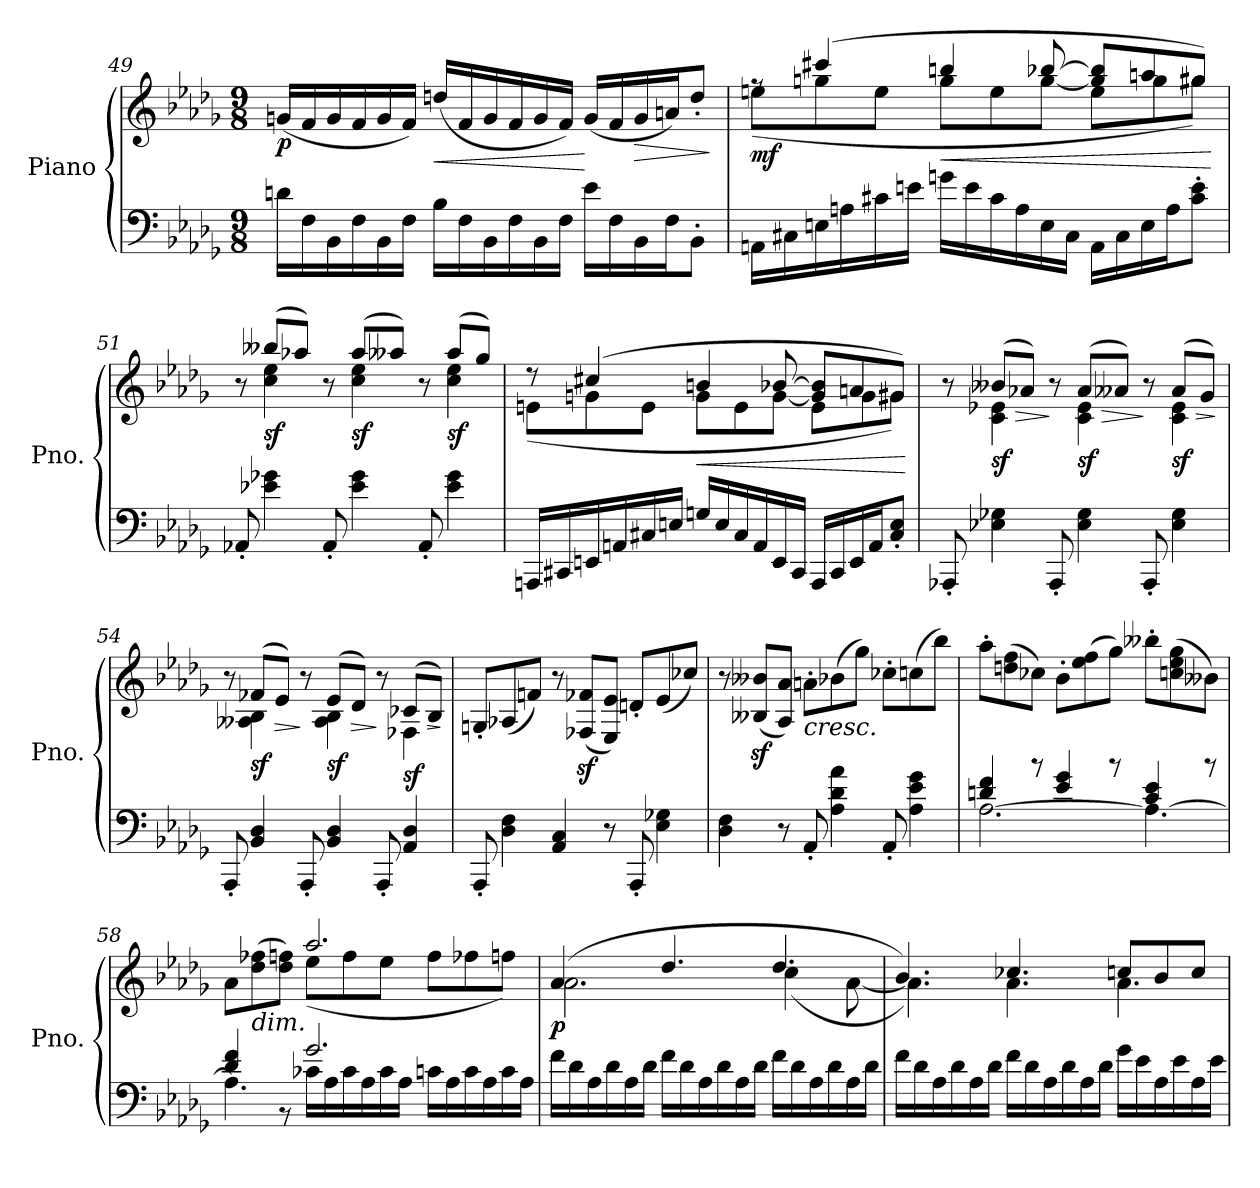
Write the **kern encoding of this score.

**kern	**kern	**dynam
*part1	*part1	*part1
*staff2	*staff1	*staff1/2
*I"Piano	*	*
*I'Pno.	*	*
*clefF4	*clefG2	*
*k[b-e-a-d-g-]	*k[b-e-a-d-g-]	*
*M9/8	*M9/8	*
=49	=49	=49
!	!	!LO:DY:b
16dn\LL	(<16gn/LL	p
16F\	16f/	.
16BB-\	16g/	.
16F\	16f/	.
16BB-\	16g/	.
16F\JJ	16f/JJ)	.
!	!	!LO:HP:b
16B-\LL	(<16ddn/LL	<
16F\	16f/	.
16BB-\	16g/	.
16F\	16f/	.
16BB-\	16g/	.
16F\JJ	16f/JJ)	.
16e-\LL	(<16g/LL	[
16F\	16f/	.
!	!	!LO:HP:b
16BB-\	16g/	>
16F\J	16an/J)	.
8BB-'\J	8dd'/J	.
.	.	]
!!LO:LB:g=z
=50	=50	=50
*	*^	*
!	!	!	!LO:DY:b
16AAn\LL	8rff	(<8een\L	mf
16C#X\	.	.	.
16En\	(>4ccc#X/	8ggn\	.
16An\	.	.	.
16c#X\	.	8ee\J	.
16en\JJ	.	.	.
!	!	!	!LO:HP:b
16gn\LL	4bbn/	8gg\L	<
16e\	.	.	.
16c#\	.	8ee\	.
16A\	.	.	.
16E\	[8bb-X/	[8gg\J	.
16C#\JJ	.	.	.
16AA\LL	8gg/] 8bb-/]L	8ee\L	.
16C#\	.	.	.
16E\	8aan/	8gg\	.
16A\J	.	.	.
8c#\' 8e\'J	8gg#X/J)	8gg#\J)	.
*	*v	*v	*
.	.	[
=51	=51	=51
*	*^	*
8AA-X'/	8r	8ryy	.
!	!	!	!LO:DY:b
4e-X\ 4g-X\	(>8bb--X/L	4cc\ 4ee-\	sf
.	8aa-X/J)	.	.
8AA-'/	8r	8ryy	.
!	!	!	!LO:DY:b
4e-\ 4g-\	(>8aa-/L	4cc\ 4ee-\	sf
.	8aa--X/J)	.	.
8AA-'/	8r	8ryy	.
!	!	!	!LO:DY:b
4e-\ 4g-\	(>8aa--/L	4cc\ 4ee-\	sf
.	8gg-/J)	.	.
!!LO:PB:g=z	!!
=52	=52	=52	=52
16AAAn/LL	8r	(<8en\L	.
16CC#X/	.	.	.
16EEn/	(>4cc#X/	8gn\	.
16AAn/	.	.	.
16C#X/	.	8e\J	.
16En/JJ	.	.	.
!	!	!	!LO:HP:b
16Gn/LL	4bn/	8g\L	<
16E/	.	.	.
16C#/	.	8e\	.
16AA/	.	.	.
16EE/	[8b-X/	[8g\J	.
16CC#/JJ	.	.	.
16AAA/LL	8g/] 8b-/]L	8e\L	.
16CC#/	.	.	.
16EE/	8an/	8g\	.
16AA/J	.	.	.
8C#/' 8E/'J	8g#X/J)	8g#\J)	.
*	*v	*v	*
.	.	[
=53	=53	=53
*	*^	*
8AAA-X'/	8r	8ryy	.
!	!	!	!LO:HP:b
!	!	!	!LO:DY:n=1:b
4E-X\ 4G-X\	(>8b--X/L	4c\ 4e-X\	> sf
.	8a-X/J)	.	.
8AAA-'/	8r	8ryy	]
!	!	!	!LO:HP:b
!	!	!	!LO:DY:n=2:b
4E-\ 4G-\	(>8a-/L	4c\ 4e-\	> sf
.	8a--X/J)	.	.
8AAA-'/	8r	8ryy	]
!	!	!	!LO:HP:b
!	!	!	!LO:DY:n=3:b
4E-\ 4G-\	(>8a--/L	4c\ 4e-\	> sf
.	8g-/J)	.	.
*	*v	*v	*
.	.	]
!!LO:LB:g=z
=54	=54	=54
*	*^	*
8AAA-'/	8r	8ryy	.
!	!	!	!LO:HP:b
!	!	!	!LO:DY:n=1:b
4BB-/ 4D-/	(>8f-X/L	4A--X\ 4B-\	> sf
.	8e-/J)	.	.
8AAA-'/	8r	8ryy	]
!	!	!	!LO:HP:b
!	!	!	!LO:DY:n=2:b
4BB-/ 4D-/	(>8e-/L	4A--\ 4B-\	> sf
.	8d-/J)	.	.
8AAA-'/	8r	8ryy	]
!	!	!	!LO:HP:b
!	!	!	!LO:DY:n=3:b
4AA-/ 4D-/	(>8c-X/L	4F-X\	> sf
.	8B-/J)	.	.
*	*v	*v	*
.	.	]
=55	=55	=55
8AAA-'/	8Gn'/L	.
4D-\ 4F\	(<8A-X/	.
.	8fn/J)	.
4AA-/ 4C/	8r	.
.	(<8F-X/z< 8f-X/z<L	.
8r	8E-/ 8e-/J)	.
8AAA-'/	8dn'/L	.
4E-\ 4G-X\	(<8e-/	.
.	8cc-X/J)	.
!!LO:LB:g=z
=56	=56	=56
4D-\ 4F\	8r	.
.	(<8B--X/z< 8b--X/z<L	.
8r	8A-/ 8a-/J)	.
!	!LO:TX:b:i:t=cresc.	!
8AA-i'/	8an'\L	.
4A-\ 4d-\ 4a-\	(>8b-X\	.
.	8gg-\J)	.
8AA-'/	8cc-X'\L	.
4A-\ 4e-\ 4g-\	(>8ccn\	.
.	8bb-\J)	.
=57	=57	=57
*^	*	*
[2.A-\	4dn/ 4f/	8aa-'\L	.
.	.	(>8ddn\ 8ff\	.
.	8rb	8cc-X\J)	.
.	4e-/ 4g-/	8b-'\L	.
.	.	(>8ee-\ 8ff\	.
.	8rb	8gg-\J)	.
4.A-\_	4c/ 4e-/	8bb--X'\L	.
.	.	(>8ccn\ 8ee-\ 8gg-\	.
.	8rb	8b--X\J)	.
!!LO:LB:g=z
=58	=58	=58	=58
*	*	*^	*
4.A-\]	4d-/ 4f/	4.ryy	8a-\L	.
!	!	!	!LO:TX:b:i:t=dim.	!
.	.	.	(>8dd-\ 8ff-X\	.
.	8r	.	8dd-\ 8ffn\J)	.
2.g-/	16c-X\LL	2.aa-/	(<8ee-\L	.
.	16A-\	.	.	.
.	16c-\	.	8ff\	.
.	16A-\	.	.	.
.	16c-\	.	8ee-\J	.
.	16A-\JJ	.	.	.
.	16cn\LL	.	8ff\L	.
.	16A-\	.	.	.
.	16c\	.	8ff-X\	.
.	16A-\	.	.	.
.	16c\	.	8ffn\J)	.
.	16A-\JJ	.	.	.
=59	=59	=59	=59	=59
!	!	!	!	!LO:DY:b
*v	*v	*	*	*
16f\LL	(>4.a-/	2.a-\	p
16d-\	.	.	.
16A-\	.	.	.
16d-\	.	.	.
16A-\	.	.	.
16d-\JJ	.	.	.
16f\LL	4.dd-/	.	.
16d-\	.	.	.
16A-\	.	.	.
16d-\	.	.	.
16A-\	.	.	.
16d-\JJ	.	.	.
16f\LL	4.dd-/	(<4cc\	.
16d-\	.	.	.
16A-\	.	.	.
16d-\	.	.	.
16A-\	.	[8a-\	.
16d-\JJ	.	.	.
!!LO:LB:g=z	!!
=60	=60	=60	=60
16f\LL	4.b-/)	4.a-\])	.
16d-\	.	.	.
16A-\	.	.	.
16d-\	.	.	.
16A-\	.	.	.
16d-\JJ	.	.	.
16f\LL	4.cc-X/	4.a-\	.
16d-\	.	.	.
16A-\	.	.	.
16d-\	.	.	.
16A-\	.	.	.
16d-\JJ	.	.	.
16g-\LL	8ccn/L	4.a-\	.
16e-\	.	.	.
16A-\	8b-/	.	.
16e-\	.	.	.
16A-\	8cc/J	.	.
16e-\JJ	.	.	.
*	*v	*v	*
=	=	=
*-	*-	*-
